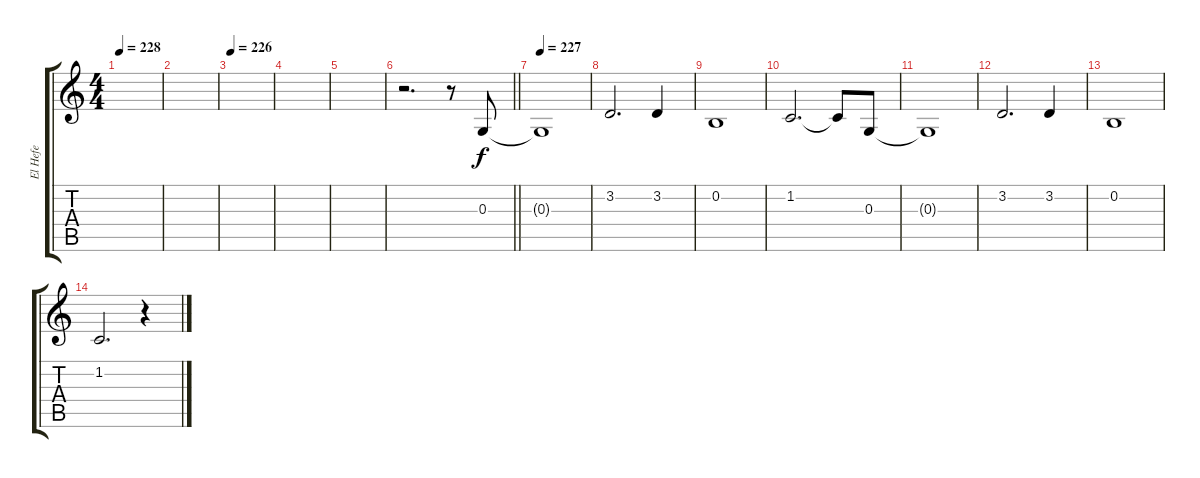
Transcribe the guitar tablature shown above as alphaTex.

\track ("El Hefe" "El Hefe") {instrument sopranosax}
\staff {score tabs}
\tuning (E4 B3 G3 D3 A2 E2) {hide}
\ts (4 4)
\tempo 228
\clef g2
\ks c
|
|
\tempo 226
|
|
|
\barLineRight lightlight
r.2{d volume 13} r.8 0.3.8{dy f} |
\section ("" "")
\tempo 227
0.3{t}.1 |
3.2.2{d} 3.2.4 |
0.2.1 |
1.2.2{d} 1.2{t}.8 0.3.8 |
0.3{t}.1 |
3.2.2{d} 3.2.4 |
0.2.1 |
1.2.2{d} r.4
